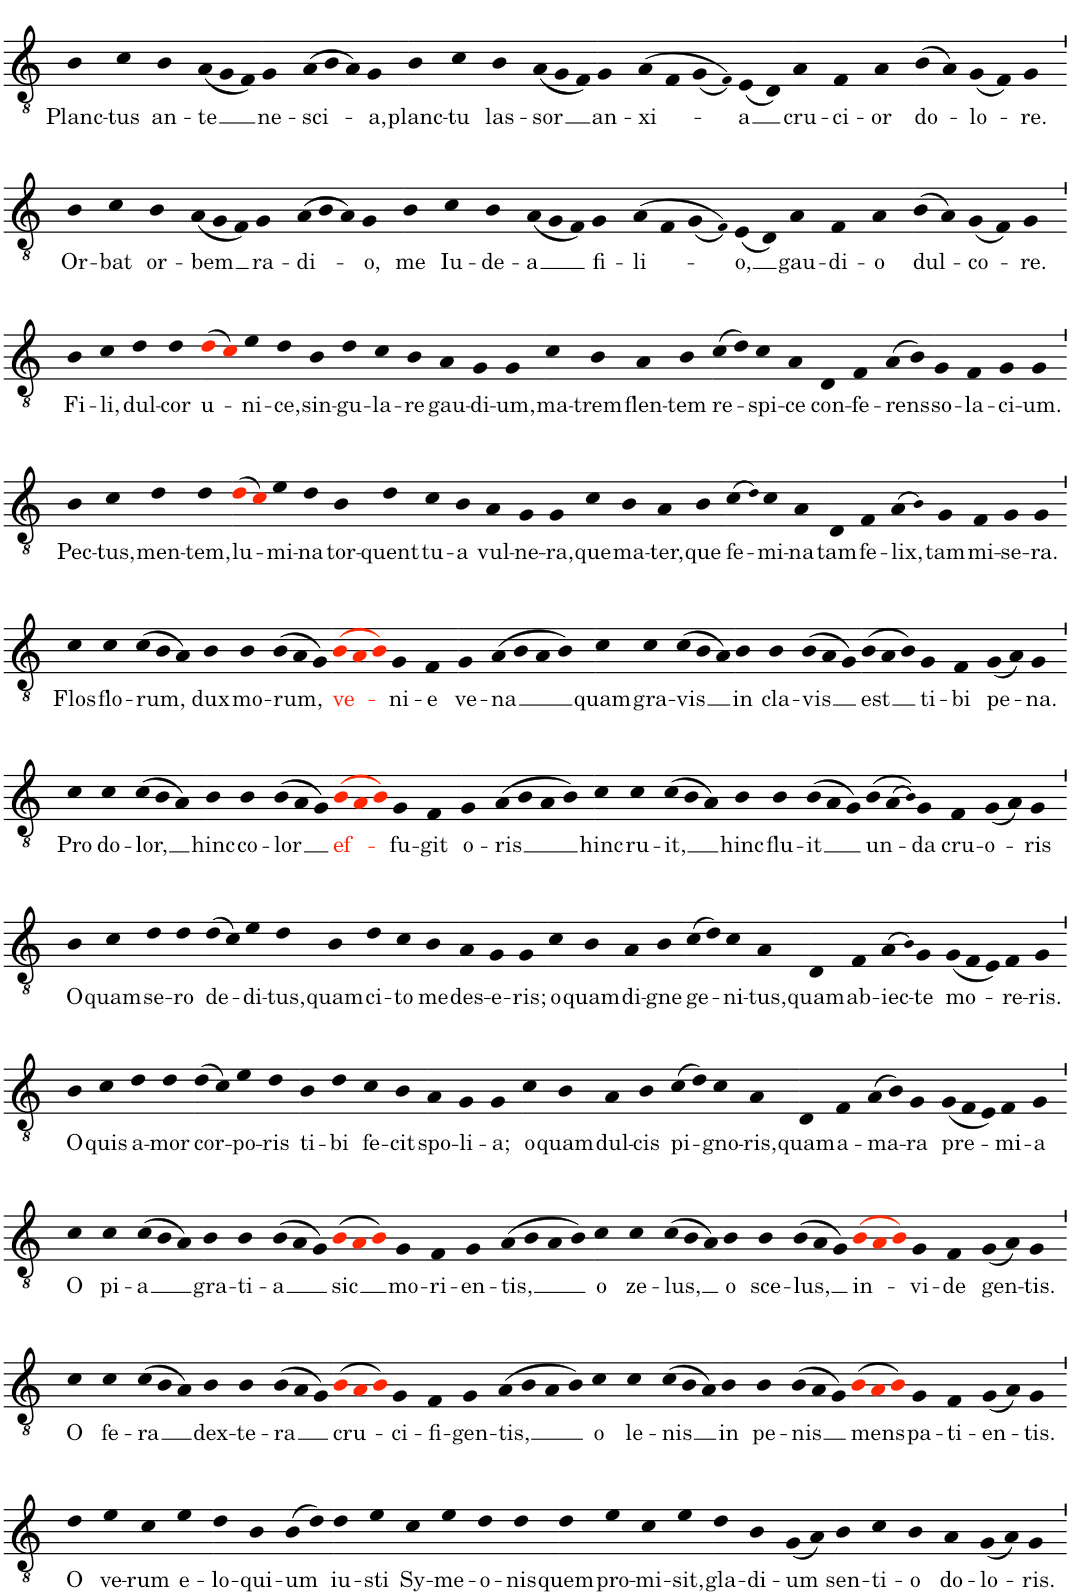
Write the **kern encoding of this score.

**kern	**text
*part1	*part1
*staff1	*staff1
*I"Voice	*
*I'Vo.	*
*clefGv2	*
*k[]	*
*M4/4	*
=1	=1
!	!LO:LY:b
4B	Planc-
!	!LO:LY:b
4c	-tus
!	!LO:LY:b
4B	an-
*Xtuplet	*
!	!LO:LY:b
(12AL	-te
12G	.
12FJ)	.
=2-	=2-
!	!LO:LY:b
4G	ne-
!	!LO:LY:b
(12AL	-sci-
12B	.
12AJ)	.
!	!LO:LY:b
4G	-a,
=3-	=3-
!	!LO:LY:b
4B	planc-
!	!LO:LY:b
4c	-tu
!	!LO:LY:b
4B	las-
!	!LO:LY:b
(12AL	-sor
12G	.
12FJ)	.
=4-	=4-
!	!LO:LY:b
4G	an-
!	!LO:LY:b
(>8AL	-xi-
8FJ	.
(8GL	.
8F!J))	.
!	!LO:LY:b
(8EL	-a
8DJ)	.
=5-	=5-
!	!LO:LY:b
4A	cru-
!	!LO:LY:b
4F	-ci-
!	!LO:LY:b
4A	-or
=6-	=6-
!	!LO:LY:b
(8BL	do-
8AJ)	.
!	!LO:LY:b
(8GL	-lo-
8FJ)	.
!	!LO:LY:b
4G	-re.
!!LO:LB:g=z
=7`	=7`
!	!LO:LY:b
4B	Or-
!	!LO:LY:b
4c	-bat
!	!LO:LY:b
4B	or-
!	!LO:LY:b
(12AL	-bem
12G	.
12FJ)	.
=8-	=8-
!	!LO:LY:b
4G	ra-
!	!LO:LY:b
(12AL	-di-
12B	.
12AJ)	.
!	!LO:LY:b
4G	-o,
=9-	=9-
!	!LO:LY:b
4B	me
!	!LO:LY:b
4c	Iu-
!	!LO:LY:b
4B	de-
!	!LO:LY:b
(12AL	-a
12G	.
12FJ)	.
=10-	=10-
!	!LO:LY:b
4G	fi-
!	!LO:LY:b
(>8AL	-li-
8FJ	.
(8GL	.
8F!J))	.
!	!LO:LY:b
(8EL	-o,
8DJ)	.
=11-	=11-
!	!LO:LY:b
4A	gau-
!	!LO:LY:b
4F	-di-
!	!LO:LY:b
4A	-o
=12-	=12-
!	!LO:LY:b
(8BL	dul-
8AJ)	.
!	!LO:LY:b
(8GL	-co-
8FJ)	.
!	!LO:LY:b
4G	-re.
!!LO:LB:g=z
=13`	=13`
!	!LO:LY:b
4B	Fi-
!	!LO:LY:b
4c	-li,
!	!LO:LY:b
4d	dul-
!	!LO:LY:b
4d	-cor
=14-	=14-
!	!LO:LY:b
(8diL	u-
8ciJ)	.
!	!LO:LY:b
4e	-ni-
!	!LO:LY:b
4d	-ce,
=15-	=15-
!	!LO:LY:b
4B	sin-
!	!LO:LY:b
4d	-gu-
!	!LO:LY:b
4c	-la-
!	!LO:LY:b
4B	-re
=16-	=16-
!	!LO:LY:b
4A	gau-
!	!LO:LY:b
4G	-di-
!	!LO:LY:b
4G	-um,
=17-	=17-
!	!LO:LY:b
4c	ma-
!	!LO:LY:b
4B	-trem
!	!LO:LY:b
4A	flen-
!	!LO:LY:b
4B	-tem
=18-	=18-
!	!LO:LY:b
(8cL	re-
8dJ)	.
!	!LO:LY:b
4c	-spi-
!	!LO:LY:b
4A	-ce
=19-	=19-
!	!LO:LY:b
4D	con-
!	!LO:LY:b
4F	-fe-
!	!LO:LY:b
(8AL	-rens
8BJ)	.
=20-	=20-
!	!LO:LY:b
4G	so-
!	!LO:LY:b
4F	-la-
!	!LO:LY:b
4G	-ci-
!	!LO:LY:b
4G	-um.
!!LO:LB:g=z
=21`	=21`
!	!LO:LY:b
4B	Pec-
!	!LO:LY:b
4c	-tus,
!	!LO:LY:b
4d	men-
!	!LO:LY:b
4d	-tem,
=22-	=22-
!	!LO:LY:b
(8diL	lu-
8ciJ)	.
!	!LO:LY:b
4e	-mi-
!	!LO:LY:b
4d	-na
=23-	=23-
!	!LO:LY:b
4B	tor-
!	!LO:LY:b
4d	-quent
!	!LO:LY:b
4c	tu-
!	!LO:LY:b
4B	-a
=24-	=24-
!	!LO:LY:b
4A	vul-
!	!LO:LY:b
4G	-ne-
!	!LO:LY:b
4G	-ra,
=25-	=25-
!	!LO:LY:b
4c	que
!	!LO:LY:b
4B	ma-
!	!LO:LY:b
4A	-ter,
!	!LO:LY:b
4B	que
=26-	=26-
!	!LO:LY:b
(8cL	fe-
8d!J)	.
!	!LO:LY:b
4c	-mi-
!	!LO:LY:b
4A	-na
=27-	=27-
!	!LO:LY:b
4D	tam
!	!LO:LY:b
4F	fe-
!	!LO:LY:b
(8AL	-lix,
8B!J)	.
=28-	=28-
!	!LO:LY:b
4G	tam
!	!LO:LY:b
4F	mi-
!	!LO:LY:b
4G	-se-
!	!LO:LY:b
4G	-ra.
!!LO:LB:g=z
=29`	=29`
!	!LO:LY:b
4c	Flos
!	!LO:LY:b
4c	flo-
!	!LO:LY:b
(12cL	-rum,
12B	.
12AJ)	.
=30-	=30-
!	!LO:LY:b
4B	dux
!	!LO:LY:b
4B	mo-
!	!LO:LY:b
(12BL	-rum,
12A	.
12GJ)	.
=31-	=31-
!	!LO:LY:b:color=#FF2600
(12BiL	ve-
12Ai	.
12BiJ)	.
!	!LO:LY:b
4G	-ni-
!	!LO:LY:b
4F	-e
=32-	=32-
!	!LO:LY:b
4G	ve-
!	!LO:LY:b
(8AL	-na
8BJ	.
8AL	.
8BJ)	.
=33-	=33-
!	!LO:LY:b
4c	quam
!	!LO:LY:b
4c	gra-
!	!LO:LY:b
(12cL	-vis
12B	.
12AJ)	.
=34-	=34-
!	!LO:LY:b
4B	in
!	!LO:LY:b
4B	cla-
!	!LO:LY:b
(12BL	-vis
12A	.
12GJ)	.
=35-	=35-
!	!LO:LY:b
(12B	est
12A	.
12B)	.
!	!LO:LY:b
4G	ti-
!	!LO:LY:b
4F	-bi
!	!LO:LY:b
(8G	pe-
8A)	.
!	!LO:LY:b
4G	-na.
!!LO:LB:g=z
=36`	=36`
!	!LO:LY:b
4c	Pro
!	!LO:LY:b
4c	do-
!	!LO:LY:b
(12cL	-lor,
12B	.
12AJ)	.
=37-	=37-
!	!LO:LY:b
4B	hinc
!	!LO:LY:b
4B	co-
!	!LO:LY:b
(12BL	-lor
12A	.
12GJ)	.
=38-	=38-
!	!LO:LY:b:color=#FF2600
(12BiL	ef-
12Ai	.
12BiJ)	.
!	!LO:LY:b
4G	-fu-
!	!LO:LY:b
4F	-git
=39-	=39-
!	!LO:LY:b
4G	o-
!	!LO:LY:b
(8AL	-ris
8BJ	.
8AL	.
8BJ)	.
=40-	=40-
!	!LO:LY:b
4c	hinc
!	!LO:LY:b
4c	ru-
!	!LO:LY:b
(12cL	-it,
12B	.
12AJ)	.
=41-	=41-
!	!LO:LY:b
4B	hinc
!	!LO:LY:b
4B	flu-
!	!LO:LY:b
(12BL	-it
12A	.
12GJ)	.
=42-	=42-
!	!LO:LY:b
(12B	un-
(12A	.
12B!))	.
!	!LO:LY:b
4G	-da
!	!LO:LY:b
4F	cru-
!	!LO:LY:b
(8G	-o-
8A)	.
!	!LO:LY:b
4G	-ris
!!LO:LB:g=z
=43`	=43`
!	!LO:LY:b
4B	O
!	!LO:LY:b
4c	quam
!	!LO:LY:b
4d	se-
!	!LO:LY:b
4d	-ro
=44-	=44-
!	!LO:LY:b
(8dL	de-
8cJ)	.
!	!LO:LY:b
4e	-di-
!	!LO:LY:b
4d	-tus,
=45-	=45-
!	!LO:LY:b
4B	quam
!	!LO:LY:b
4d	ci-
!	!LO:LY:b
4c	-to
!	!LO:LY:b
4B	me
=46-	=46-
!	!LO:LY:b
4A	des-
!	!LO:LY:b
4G	-e-
!	!LO:LY:b
4G	-ris;
=47-	=47-
!	!LO:LY:b
4c	o
!	!LO:LY:b
4B	quam
!	!LO:LY:b
4A	di-
!	!LO:LY:b
4B	-gne
=48-	=48-
!	!LO:LY:b
(8cL	ge-
8dJ)	.
!	!LO:LY:b
4c	-ni-
!	!LO:LY:b
4A	-tus,
=49-	=49-
!	!LO:LY:b
4D	quam
!	!LO:LY:b
4F	ab-
!	!LO:LY:b
(8AL	-iec-
8B!J)	.
!	!LO:LY:b
4G	-te
=50-	=50-
!	!LO:LY:b
(12GL	mo-
12F	.
12EJ)	.
!	!LO:LY:b
4F	-re-
!	!LO:LY:b
4G	-ris.
!!LO:LB:g=z
=51`	=51`
!	!LO:LY:b
4B	O
!	!LO:LY:b
4c	quis
!	!LO:LY:b
4d	a-
!	!LO:LY:b
4d	-mor
=52-	=52-
!	!LO:LY:b
(8dL	cor-
8cJ)	.
!	!LO:LY:b
4e	-po-
!	!LO:LY:b
4d	-ris
=53-	=53-
!	!LO:LY:b
4B	ti-
!	!LO:LY:b
4d	-bi
!	!LO:LY:b
4c	fe-
!	!LO:LY:b
4B	-cit
=54-	=54-
!	!LO:LY:b
4A	spo-
!	!LO:LY:b
4G	-li-
!	!LO:LY:b
4G	-a;
=55-	=55-
!	!LO:LY:b
4c	o
!	!LO:LY:b
4B	quam
!	!LO:LY:b
4A	dul-
!	!LO:LY:b
4B	-cis
=56-	=56-
!	!LO:LY:b
(8cL	pi-
8dJ)	.
!	!LO:LY:b
4c	-gno-
!	!LO:LY:b
4A	-ris,
=57-	=57-
!	!LO:LY:b
4D	quam
!	!LO:LY:b
4F	a-
!	!LO:LY:b
(8AL	-ma-
8BJ)	.
!	!LO:LY:b
4G	-ra
=58-	=58-
!	!LO:LY:b
(12GL	pre-
12F	.
12EJ)	.
!	!LO:LY:b
4F	-mi-
!	!LO:LY:b
4G	-a
!!LO:LB:g=z
=59`	=59`
!	!LO:LY:b
4c	O
!	!LO:LY:b
4c	pi-
!	!LO:LY:b
(12cL	-a
12B	.
12AJ)	.
=60-	=60-
!	!LO:LY:b
4B	gra-
!	!LO:LY:b
4B	-ti-
!	!LO:LY:b
(12BL	-a
12A	.
12GJ)	.
=61-	=61-
!	!LO:LY:b
(12Bi	sic
12Ai	.
12Bi)	.
!	!LO:LY:b
4G	mo-
!	!LO:LY:b
4F	-ri-
!	!LO:LY:b
4G	-en-
!	!LO:LY:b
(8A	-tis,
8B	.
8A	.
8B)	.
=62-	=62-
!	!LO:LY:b
4c	o
!	!LO:LY:b
4c	ze-
!	!LO:LY:b
(12cL	-lus,
12B	.
12AJ)	.
=63-	=63-
!	!LO:LY:b
4B	o
!	!LO:LY:b
4B	sce-
!	!LO:LY:b
(12BL	-lus,
12A	.
12GJ)	.
=64-	=64-
!	!LO:LY:b
(12Bi	in-
12Ai	.
12Bi)	.
!	!LO:LY:b
4G	-vi-
!	!LO:LY:b
4F	-de
!	!LO:LY:b
(8G	gen-
8A)	.
!	!LO:LY:b
4G	-tis.
!!LO:LB:g=z
=65`	=65`
!	!LO:LY:b
4c	O
!	!LO:LY:b
4c	fe-
!	!LO:LY:b
(12cL	-ra
12B	.
12AJ)	.
=66-	=66-
!	!LO:LY:b
4B	dex-
!	!LO:LY:b
4B	-te-
!	!LO:LY:b
(12BL	-ra
12A	.
12GJ)	.
=67-	=67-
!	!LO:LY:b
(12Bi	cru-
12Ai	.
12Bi)	.
!	!LO:LY:b
4G	-ci-
!	!LO:LY:b
4F	-fi-
!	!LO:LY:b
4G	-gen-
!	!LO:LY:b
(8A	-tis,
8B	.
8A	.
8B)	.
=68-	=68-
!	!LO:LY:b
4c	o
!	!LO:LY:b
4c	le-
!	!LO:LY:b
(12cL	-nis
12B	.
12AJ)	.
=69-	=69-
!	!LO:LY:b
4B	in
!	!LO:LY:b
4B	pe-
!	!LO:LY:b
(12BL	-nis
12A	.
12GJ)	.
=70-	=70-
!	!LO:LY:b
(12Bi	mens
12Ai	.
12Bi)	.
!	!LO:LY:b
4G	pa-
!	!LO:LY:b
4F	-ti-
!	!LO:LY:b
(8G	en-
8A)	.
!	!LO:LY:b
4G	-tis.
!!LO:LB:g=z
=71`	=71`
!	!LO:LY:b
4d	O
!	!LO:LY:b
4e	ve-
!	!LO:LY:b
4c	-rum
!	!LO:LY:b
4e	e-
=72-	=72-
!	!LO:LY:b
4d	-lo-
!	!LO:LY:b
4B	-qui-
!	!LO:LY:b
(8BL	-um
8dJ)	.
=73-	=73-
!	!LO:LY:b
4d	iu-
!	!LO:LY:b
4e	-sti
!	!LO:LY:b
4c	Sy-
!	!LO:LY:b
4e	-me-
!	!LO:LY:b
4d	-o-
!	!LO:LY:b
4d	-nis
=74-	=74-
!	!LO:LY:b
4d	quem
!	!LO:LY:b
4e	pro-
!	!LO:LY:b
4c	-mi-
!	!LO:LY:b
4e	-sit,
=75-	=75-
!	!LO:LY:b
4d	gla-
!	!LO:LY:b
4B	-di-
!	!LO:LY:b
(8GL	-um
8AJ)	.
=76-	=76-
!	!LO:LY:b
4B	sen-
!	!LO:LY:b
4c	-ti-
!	!LO:LY:b
4B	-o
!	!LO:LY:b
4A	do-
!	!LO:LY:b
(8G	-lo-
8A)	.
!	!LO:LY:b
4G	-ris.
=`	=`
*-	*-
